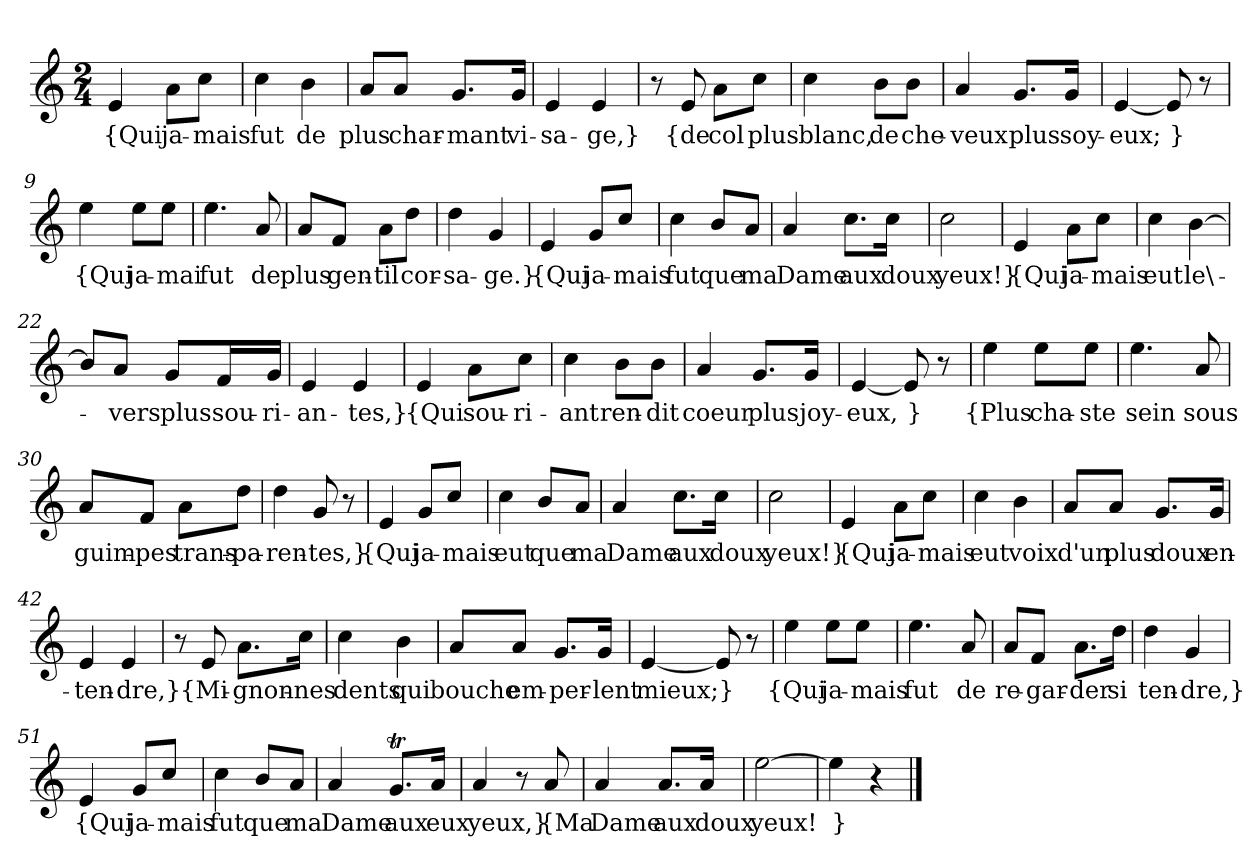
**kern	**text
*part1	*part1
*staff1	*staff1
*clefG2	*
*k[]	*
*M2/4	*
=1	=1
4e	{Qui
8a\L	ja-
8cc\J	-mais
=2	=2
4cc	fut
4b	de
=3	=3
8a/L	plus
8a/J	char-
8.g/L	-mant
16g/Jk	vi-
=4	=4
4e	-sa-
4e	-ge,}
=5	=5
8r	.
8e	{de
8a\L	col
8cc\J	plus
=6	=6
4cc	blanc,
8b\L	de
8b\J	che-
=7	=7
4a	-veux
8.g/L	plus
16g/Jk	soy-
=8	=8
[4e	-eux;
8e]	}
8r	.
=9	=9
4ee	{Qui
8ee\L	ja-
8ee\J	-mai
=10	=10
4.ee	fut
8a	de
=11	=11
8a/L	plus
8f/J	gen-
8a\L	-til
8dd\J	cor-
=12	=12
4dd	-sa-
4g	-ge.}
=13	=13
4e	{Qui
8g/L	ja-
8cc/J	-mais
=14	=14
4cc	fut
8b/L	que
8a/J	ma
=15	=15
4a	Dame
8.cc\L	aux
16cc\Jk	doux
=16	=16
2cc	yeux!}
=20	=20
4e	{Qui
8a\L	ja-
8cc\J	-mais
=21	=21
4cc	eut
[4b	le\-
=22	=22
8b/L]	.
8a/J	-vers
8g/L	plus
16f/L	sou-
16g/JJ	-ri-
=23	=23
4e	-an-
4e	-tes,}
=24	=24
4e	{Qui
8a\L	sou-
8cc\J	-ri-
=25	=25
4cc	-ant
8b\L	ren-
8b\J	-dit
=26	=26
4a	coeur
8.g/L	plus
16g/Jk	joy-
=27	=27
[4e	-eux,
8e]	}
8r	.
=28	=28
4ee	{Plus
8ee\L	cha-
8ee\J	-ste
=29	=29
4.ee	sein
8a	sous
=30	=30
8a/L	guim-
8f/J	-pes
8a\L	trans-
8dd\J	-pa-
=31	=31
4dd	-ren-
8g	-tes,}
8r	.
=32	=32
4e	{Qui
8g/L	ja-
8cc/J	-mais
=33	=33
4cc	eut
8b/L	que
8a/J	ma
=34	=34
4a	Dame
8.cc\L	aux
16cc\Jk	doux
=35	=35
2cc	yeux!}
=39	=39
4e	{Qui
8a\L	ja-
8cc\J	-mais
=40	=40
4cc	eut
4b	voix
=41	=41
8a/L	d'un
8a/J	plus
8.g/L	doux
16g/Jk	en-
=42	=42
4e	-ten-
4e	-dre,}
=43	=43
8r	.
8e	{Mi-
8.a\L	-gnon-
16cc\Jk	-nes
=44	=44
4cc	dents
4b	qui
=45	=45
8a/L	bouche
8a/J	em-
8.g/L	-per-
16g/Jk	-lent
=46	=46
[4e	mieux;
8e]	}
8r	.
=47	=47
4ee	{Qui
8ee\L	ja-
8ee\J	-mais
=48	=48
4.ee	fut
8a	de
=49	=49
8a/L	re-
8f/J	-gar-
8.a\L	-der
16dd\Jk	si
=50	=50
4dd	ten-
4g	-dre,}
=51	=51
4e	{Qui
8g/L	ja-
8cc/J	-mais
=52	=52
4cc	fut
8b/L	que
8a/J	ma
=53	=53
4a	Dame
8.gT/L	aux
16a/Jk	eux
=54	=54
4a	yeux,}
8r	.
8a	{Ma
=55	=55
4a	Dame
8.a/L	aux
16a/Jk	doux
=56	=56
[2ee	yeux!
=57	=57
4ee]	}
4r	.
==	==
*-	*-
